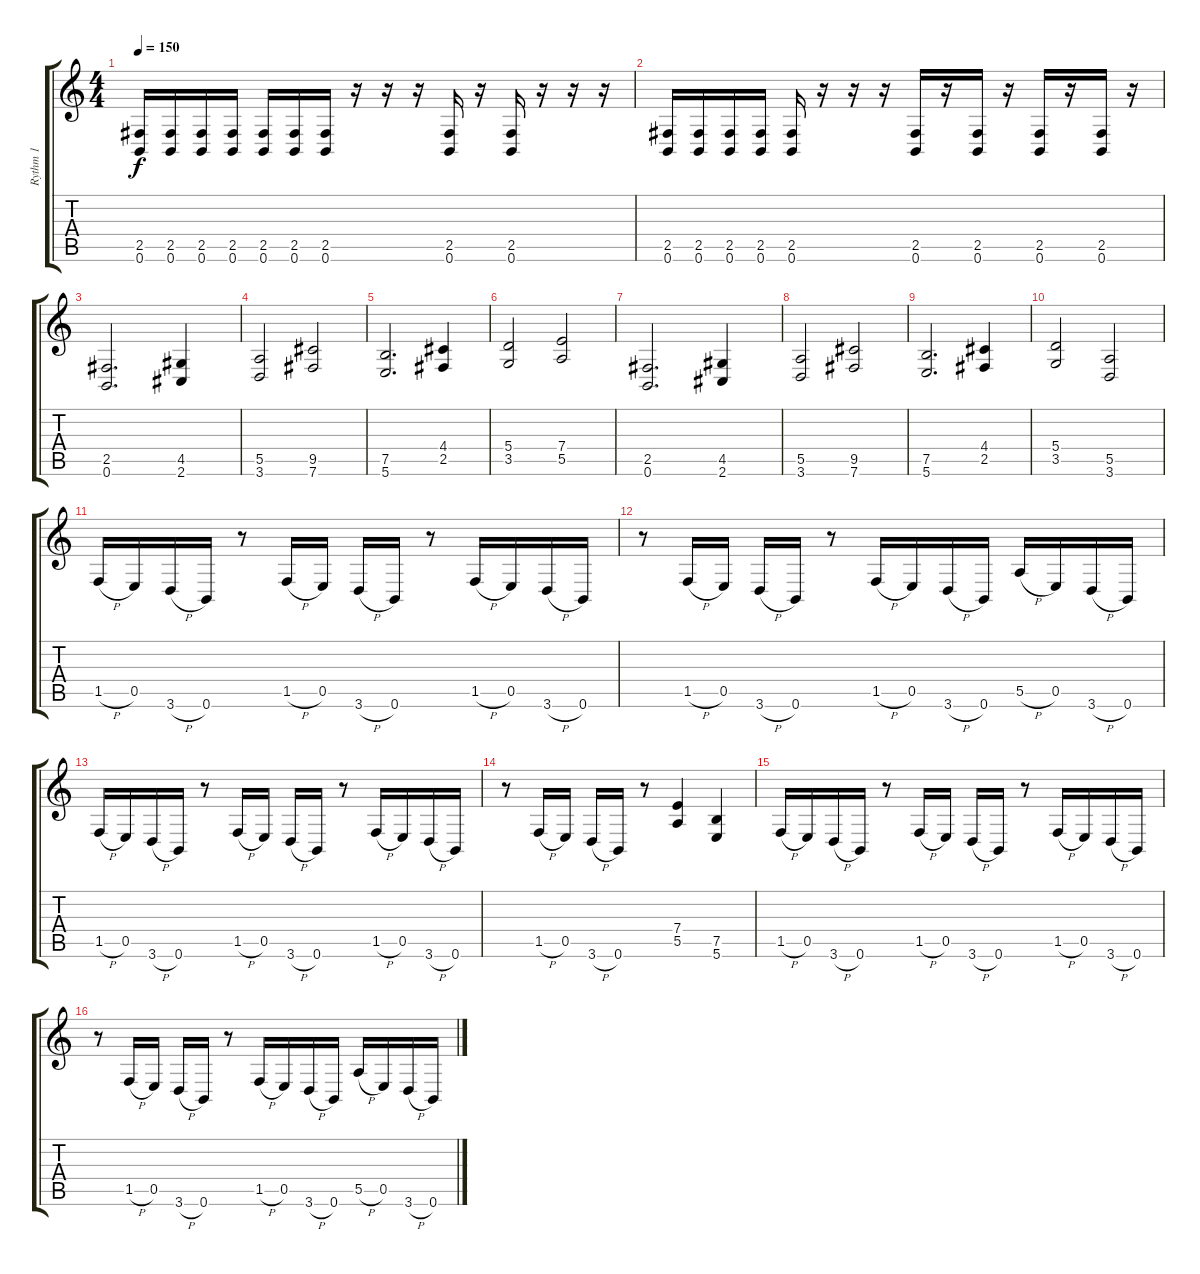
\track ("Rythm 1" "Rythm 1") {instrument distortionguitar}
\staff {score tabs}
\tuning (B3 Gb3 D3 A2 E2 B1) {hide}
\ts (4 4)
\tempo 150
\clef g2
\ks c
(2.5 0.6).16{dy f} (2.5 0.6).16 (2.5 0.6).16 (2.5 0.6).16 (2.5 0.6).16 (2.5 0.6).16 (2.5 0.6).16 r.16 r.16 r.16 (2.5 0.6).16 r.16 (2.5 0.6).16 r.16 r.16 r.16 |
(2.5 0.6).16 (2.5 0.6).16 (2.5 0.6).16 (2.5 0.6).16 (2.5 0.6).16 r.16 r.16 r.16 (2.5 0.6).16 r.16 (2.5 0.6).16 r.16 (2.5 0.6).16 r.16 (2.5 0.6).16 r.16 |
(2.5 0.6).2{d} (4.5 2.6).4 |
(5.5 3.6).2 (9.5 7.6).2 |
(7.5 5.6).2{d} (4.4 2.5).4 |
(5.4 3.5).2 (7.4 5.5).2 |
(2.5 0.6).2{d} (4.5 2.6).4 |
(5.5 3.6).2 (9.5 7.6).2 |
(7.5 5.6).2{d} (4.4 2.5).4 |
(5.4 3.5).2 (5.5 3.6).2 |
1.5{h}.16 0.5.16 3.6{h}.16 0.6.16 r.8 1.5{h}.16 0.5.16 3.6{h}.16 0.6.16 r.8 1.5{h}.16 0.5.16 3.6{h}.16 0.6.16 |
r.8 1.5{h}.16 0.5.16 3.6{h}.16 0.6.16 r.8 1.5{h}.16 0.5.16 3.6{h}.16 0.6.16 5.5{h}.16 0.5.16 3.6{h}.16 0.6.16 |
1.5{h}.16 0.5.16 3.6{h}.16 0.6.16 r.8 1.5{h}.16 0.5.16 3.6{h}.16 0.6.16 r.8 1.5{h}.16 0.5.16 3.6{h}.16 0.6.16 |
r.8 1.5{h}.16 0.5.16 3.6{h}.16 0.6.16 r.8 (7.4 5.5).4 (7.5 5.6).4 |
1.5{h}.16 0.5.16 3.6{h}.16 0.6.16 r.8 1.5{h}.16 0.5.16 3.6{h}.16 0.6.16 r.8 1.5{h}.16 0.5.16 3.6{h}.16 0.6.16 |
r.8 1.5{h}.16 0.5.16 3.6{h}.16 0.6.16 r.8 1.5{h}.16 0.5.16 3.6{h}.16 0.6.16 5.5{h}.16 0.5.16 3.6{h}.16 0.6.16
